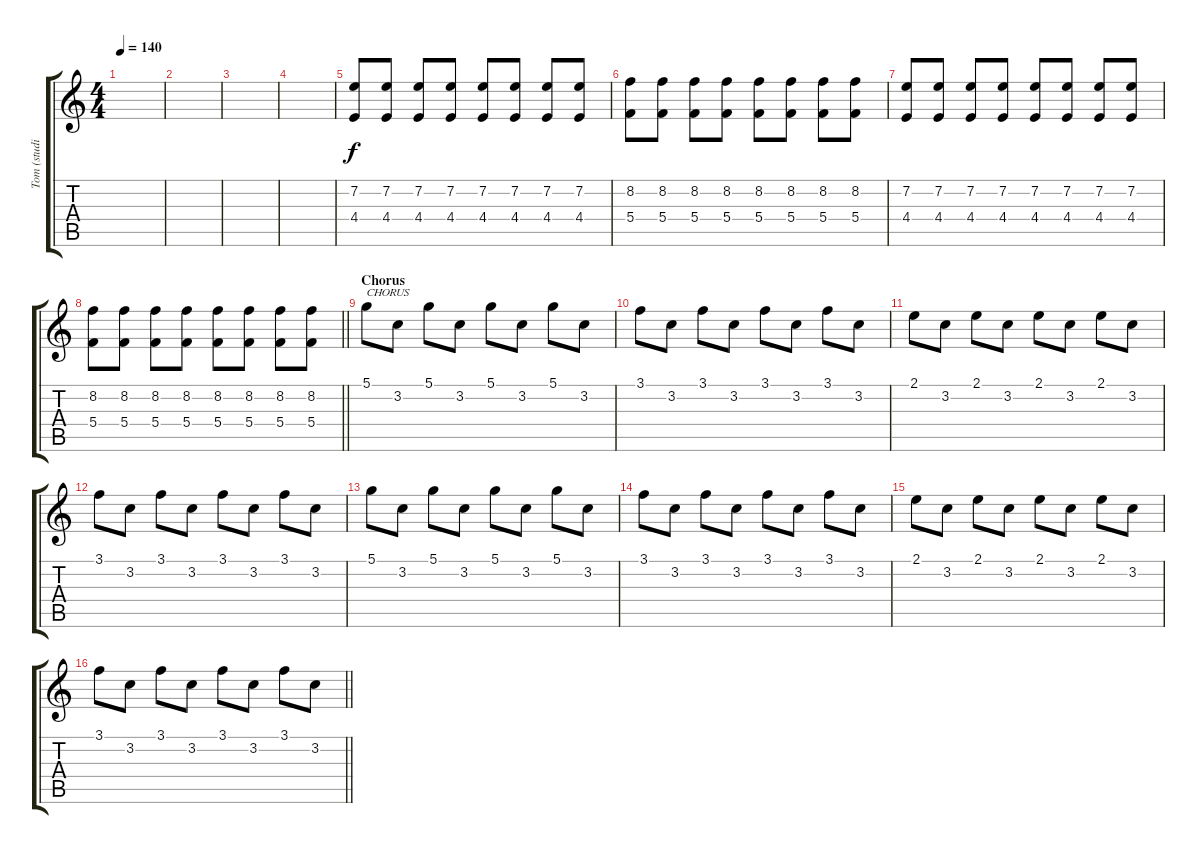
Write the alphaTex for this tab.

\track ("Tom (studio guitar)" "Tom (studi") {instrument electricguitarjazz}
\staff {score tabs}
\tuning (D4 A3 F3 C3 G2 D2) {hide}
\ts (4 4)
\tempo 140
\clef g2
\ks c
|
|
|
|
(7.2 4.4).8 (7.2 4.4).8 (7.2 4.4).8 (7.2 4.4).8 (7.2 4.4).8 (7.2 4.4).8 (7.2 4.4).8 (7.2 4.4).8 |
(8.2 5.4).8 (8.2 5.4).8 (8.2 5.4).8 (8.2 5.4).8 (8.2 5.4).8 (8.2 5.4).8 (8.2 5.4).8 (8.2 5.4).8 |
(7.2 4.4).8 (7.2 4.4).8 (7.2 4.4).8 (7.2 4.4).8 (7.2 4.4).8 (7.2 4.4).8 (7.2 4.4).8 (7.2 4.4).8 |
\barLineRight lightlight
(8.2 5.4).8 (8.2 5.4).8 (8.2 5.4).8 (8.2 5.4).8 (8.2 5.4).8 (8.2 5.4).8 (8.2 5.4).8 (8.2 5.4).8 |
\section ("" "Chorus")
5.1.8{txt "CHORUS"} 3.2.8 5.1.8 3.2.8 5.1.8 3.2.8 5.1.8 3.2.8 |
3.1.8 3.2.8 3.1.8 3.2.8 3.1.8 3.2.8 3.1.8 3.2.8 |
2.1.8 3.2.8 2.1.8 3.2.8 2.1.8 3.2.8 2.1.8 3.2.8 |
3.1.8 3.2.8 3.1.8 3.2.8 3.1.8 3.2.8 3.1.8 3.2.8 |
5.1.8 3.2.8 5.1.8 3.2.8 5.1.8 3.2.8 5.1.8 3.2.8 |
3.1.8 3.2.8 3.1.8 3.2.8 3.1.8 3.2.8 3.1.8 3.2.8 |
2.1.8 3.2.8 2.1.8 3.2.8 2.1.8 3.2.8 2.1.8 3.2.8 |
\barLineRight lightlight
3.1.8 3.2.8 3.1.8 3.2.8 3.1.8 3.2.8 3.1.8 3.2.8
